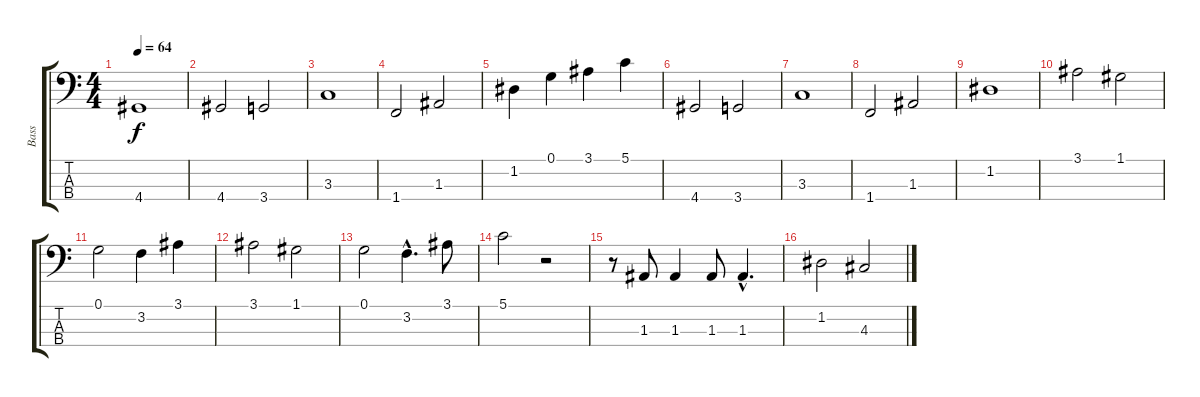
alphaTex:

\track ("Bass" "Bass") {instrument acousticbass}
\staff {score tabs}
\tuning (G2 D2 A1 E1) {hide}
\ts (4 4)
\tempo 64
\clef f4
\ks c
4.4.1{dy f} |
4.4.2 3.4.2 |
3.3.1 |
1.4.2 1.3.2 |
1.2.4 0.1.4 3.1.4 5.1.4 |
4.4.2 3.4.2 |
3.3.1 |
1.4.2 1.3.2 |
1.2.1 |
3.1.2 1.1.2 |
0.1.2 3.2.4 3.1.4 |
3.1.2 1.1.2 |
0.1.2 3.2{hac}.4{d} 3.1.8 |
5.1.2 r.2 |
r.8 1.3.8 1.3.4 1.3.8 1.3{hac}.4{d} |
1.2.2 4.3.2
